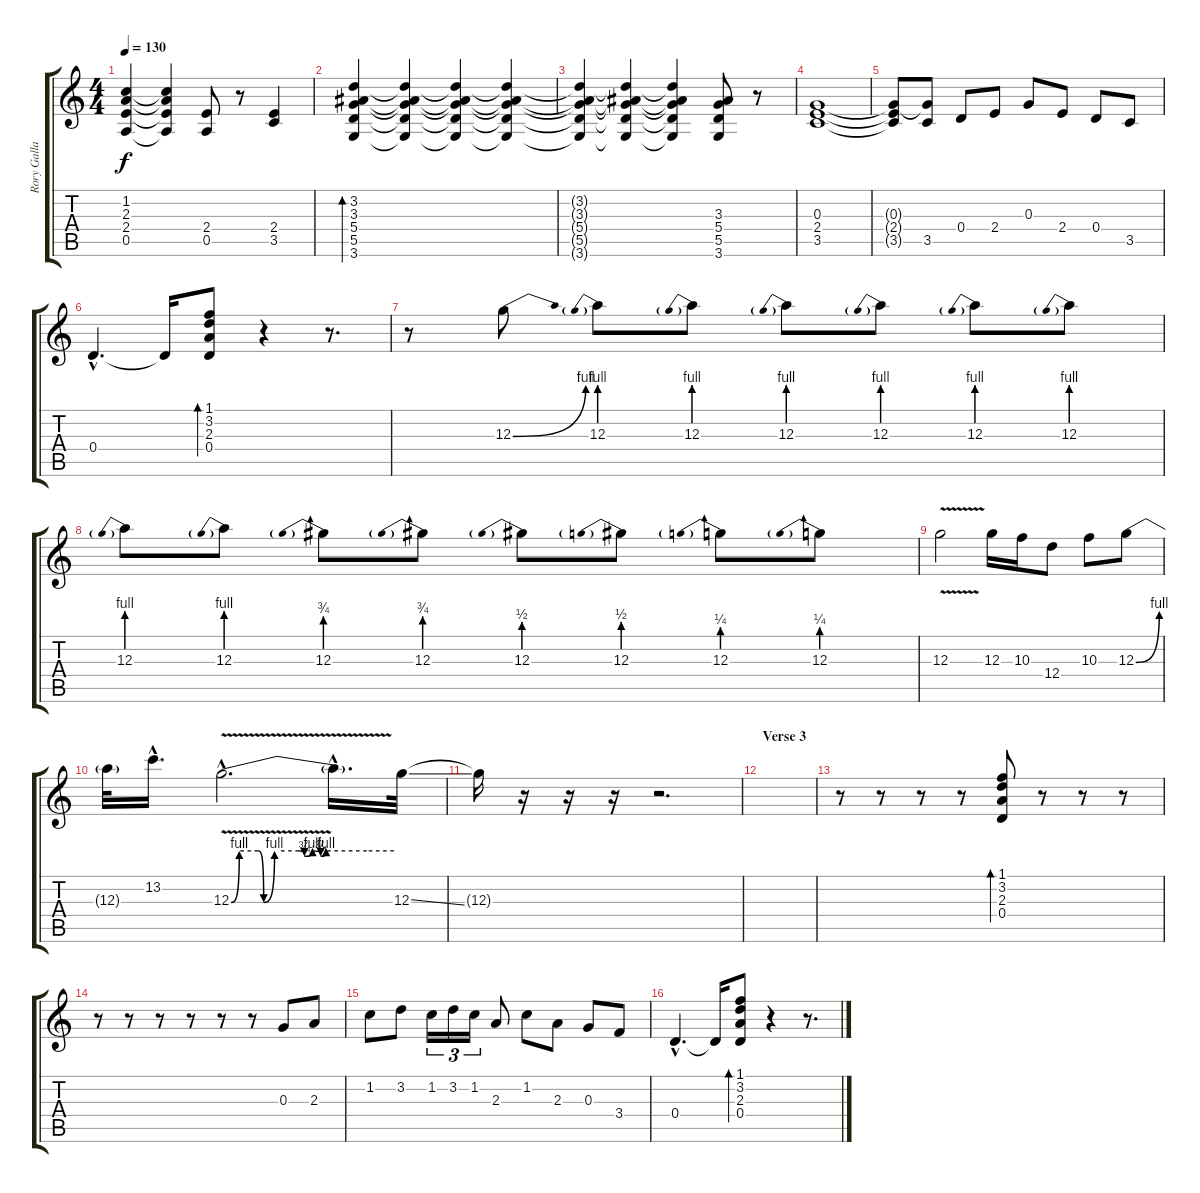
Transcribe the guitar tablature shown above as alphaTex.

\track ("Rory Gallagher" "Rory Galla") {instrument electricguitarclean}
\staff {score tabs}
\tuning (E4 B3 G3 D3 A2 E2) {hide}
\ts (4 4)
\tempo 130
\clef g2
\ks c
(1.2{t} 2.3{t} 2.4{t} 0.5{t}).4{dy f} (1.2{t} 2.3{t} 2.4{t} 0.5{t}).4 (2.4 0.5).8 r.8 (2.4 3.5).4 |
(3.2 3.3 5.4 5.5 3.6).4{bd 120} (3.2{t} 3.3{t} 5.4{t} 5.5{t} 3.6{t}).4 (3.2{t} 3.3{t} 5.4{t} 5.5{t} 3.6{t}).4 (3.2{t} 3.3{t} 5.4{t} 5.5{t} 3.6{t}).4 |
(3.2{t} 3.3{t} 5.4{t} 5.5{t} 3.6{t}).4 (3.2{t} 3.3{t} 5.4{t} 5.5{t} 3.6{t}).4 (3.2{t} 3.3{t} 5.4{t} 5.5{t} 3.6{t}).4 (3.3 5.4 5.5 3.6).8 r.8 |
(0.3 2.4 3.5).1 |
(0.3{t} 2.4{t} 3.5{t}).8 (0.3{t} 3.5).8 0.4.8 2.4.8 0.3.8 2.4.8 0.4.8 3.5.8 |
0.4{hac}.4{d} 0.4{t}.16 (1.1 3.2 2.3 0.4).8{bd 120} r.4 r.8{d} |
r.8 12.3{be (bend 0 0 60 4)}.8 12.3{be (prebend 0 4 60 4)}.8 12.3{be (prebend 0 4 60 4)}.8 12.3{be (prebend 0 4 60 4)}.8 12.3{be (prebend 0 4 60 4)}.8 12.3{be (prebend 0 4 60 4)}.8 12.3{be (prebend 0 4 60 4)}.8 |
12.3{be (prebend 0 4 60 4)}.8 12.3{be (prebend 0 4 60 4)}.8 12.3{be (prebend 0 3 60 3)}.8 12.3{be (prebend 0 3 60 3)}.8 12.3{be (prebend 0 2 60 2)}.8 12.3{be (prebend 0 2 60 2)}.8 12.3{be (prebend 0 1 60 1)}.8 12.3{be (prebend 0 1 60 1)}.8 |
12.3{v}.2 12.3.16 10.3.16 12.4.8 10.3.8 12.3{be (bend 0 0 60 4)}.8 |
12.3{t}.32 13.2{hac}.16{d} 12.3{be (custom 0 0 3 4 10 4 12 0 16 4 25 4 27 3 30 4 33 3 35 4 50 4 60 4) v hac}.2{d} 12.3{hac t}.16{d} 12.3{ss}.32 |
12.3{t}.16 r.16 r.16 r.16 r.2{d} |
\section ("" "Verse 3")
|
r.8 r.8 r.8 r.8 (1.1 3.2 2.3 0.4).8{bd 120} r.8 r.8 r.8 |
r.8 r.8 r.8 r.8 r.8 r.8 0.3.8 2.3.8 |
1.2.8 3.2.8 1.2.16{tu (3 2)} 3.2.16{tu (3 2)} 1.2.16{tu (3 2)} 2.3.8 1.2.8 2.3.8 0.3.8 3.4.8 |
0.4{hac}.4{d} 0.4{t}.16 (1.1 3.2 2.3 0.4).8{bd 480} r.4 r.8{d}
